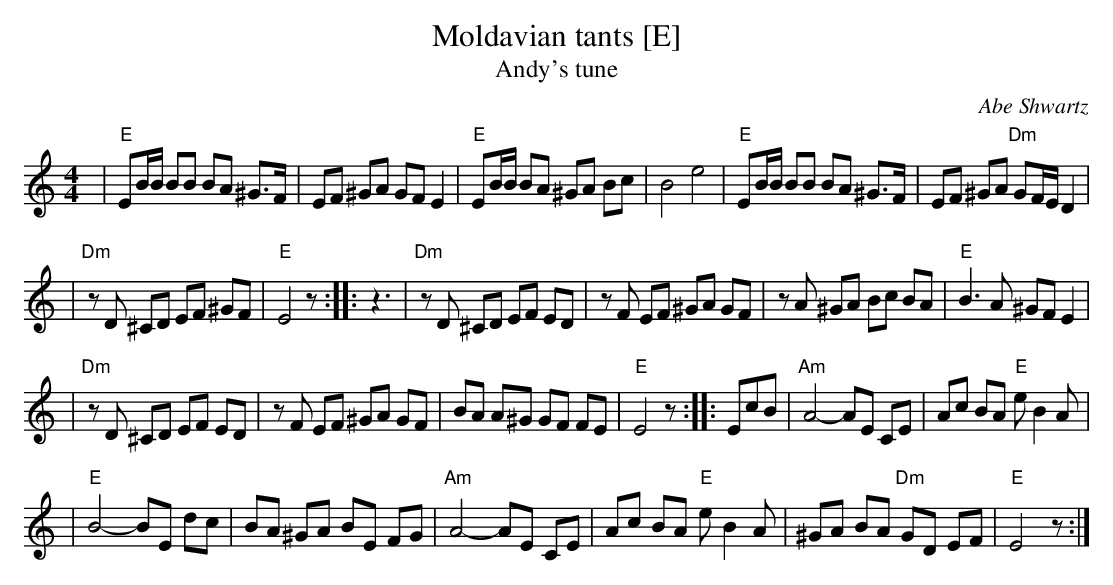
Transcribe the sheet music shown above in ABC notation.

X:1
T: Moldavian tants [E]
T: Andy's tune
O: Abe Shwartz
M: 4/4
L: 1/8
K: EPhr
| "E"EB/B/ BB BA ^G>F \
| EF ^GA GF E2 \
| "E"EB/B/ BA ^GA Bc \
| B4 e4 \
| "E"EB/B/ BB BA ^G>F \
| EF ^GA "Dm"GF/E/ D2 |
| "Dm"zD ^CD EF ^GF \
| "E"E4 z :: z3 \
| "Dm"zD ^CD EF ED \
| zF EF ^GA GF \
| zA ^GA Bc BA \
| "E"B3 A ^GF E2 |
| "Dm"zD ^CD EF ED \
| zF EF ^GA GF \
| BA A^G GF FE \
| "E"E4 z :: EcB \
| "Am"A4- AE CE \
| Ac BA "E"eB2 A |
| "E"B4- BE dc \
| BA ^GA BE FG \
| "Am"A4- AE CE \
| Ac BA "E"eB2 A \
| ^GA BA "Dm"GD EF \
| "E"E4 z :|
